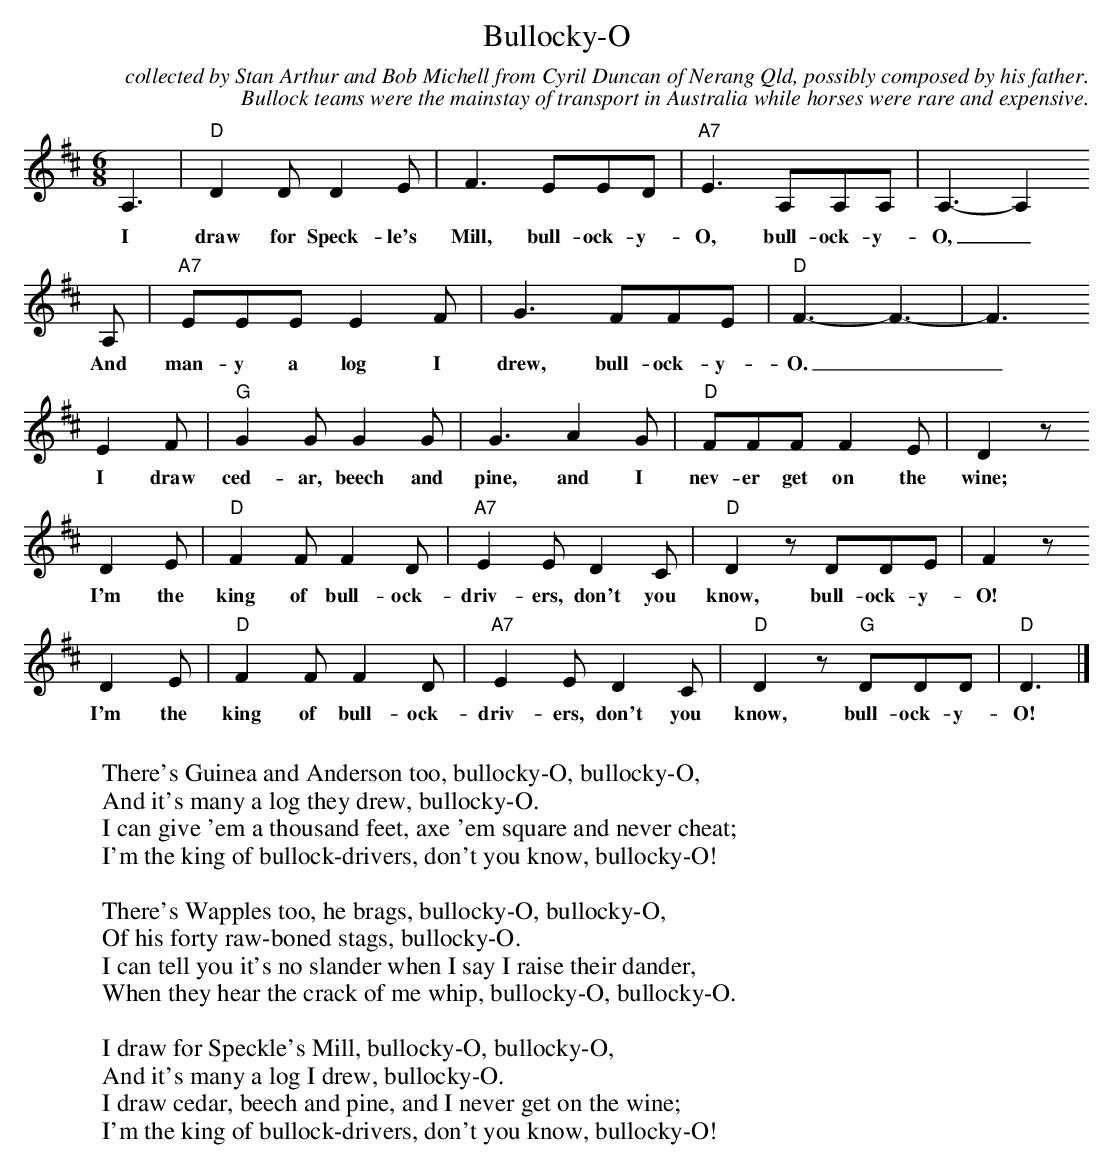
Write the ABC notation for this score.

X:1
T:Bullocky-O
C:collected by Stan Arthur and Bob Michell from Cyril Duncan of Nerang Qld, possibly composed by his father.
C: Bullock teams were the mainstay of transport in Australia while horses were rare and expensive.
M:6/8
L:1/8
K:Dmaj
A,3|"D"D2D D2E|F3EED|"A7"E3A,A,A,|A,3-A,2
w:I draw for Speck-le's Mill, bull-ock-y-O, bull-ock-y-O,_
A,|"A7"EEEE2F|G3FFE|"D"F3-F3|-F3
w: And man-y a log I drew, bull-ock-y-O.__
E2F|"G"G2G G2G|G3A2G|"D"FFFF2E|D2z
w: I draw ced-ar, beech and pine, and I nev-er get on the wine;
D2E|"D"F2FF2D|"A7"E2ED2C|"D"D2zDDE|F2z
w: I'm the king of bull-ock-driv-ers, don't you know, bull-ock-y-O!
D2E|"D"F2FF2D|"A7"E2ED2C|"D"D2z"G"DDD|"D"D3|]
w: I'm the king of bull-ock-driv-ers, don't you know, bull-ock-y-O!
W:
W:There's Guinea and Anderson too, bullocky-O, bullocky-O,
W:And it's many a log they drew, bullocky-O.
W:I can give 'em a thousand feet, axe 'em square and never cheat;
W:I'm the king of bullock-drivers, don't you know, bullocky-O!
W:
W:There's Wapples too, he brags, bullocky-O, bullocky-O,
W:Of his forty raw-boned stags, bullocky-O.
W:I can tell you it's no slander when I say I raise their dander,
W:When they hear the crack of me whip, bullocky-O, bullocky-O.
W:
W:I draw for Speckle's Mill, bullocky-O, bullocky-O,
W:And it's many a log I drew, bullocky-O.
W:I draw cedar, beech and pine, and I never get on the wine;
W:I'm the king of bullock-drivers, don't you know, bullocky-O!
